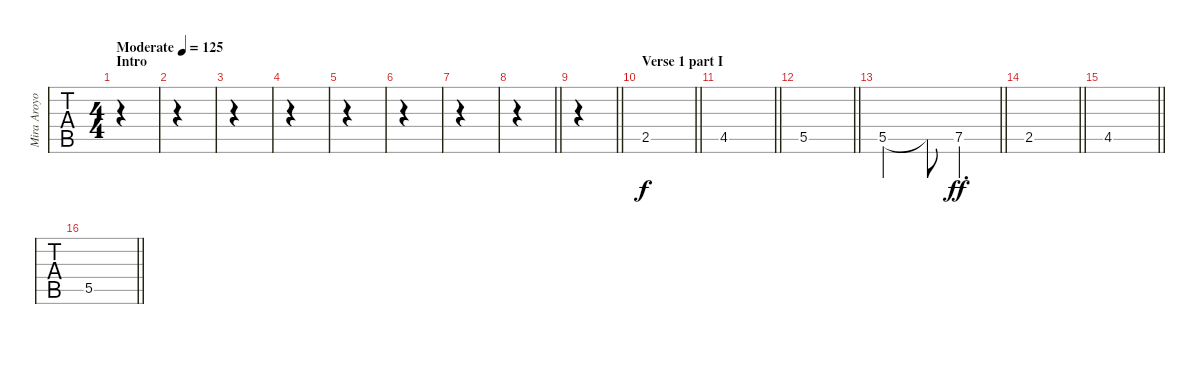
\track ("Mira Aroyo " "Mira Aroyo") {instrument percussiveorgan}
\staff {tabs}
\tuning (E4 B3 G3 D3 A2 E2) {hide}
\ts (4 4)
\section ("" "Intro")
\tempo (125 "Moderate")
\clef g2
\ks c
|
|
|
|
|
|
|
\barLineRight lightlight
|
\barLineRight lightlight
|
\section ("" "Verse 1 part I")
\barLineRight lightlight
2.5.1 |
\barLineRight lightlight
4.5.1 |
\barLineRight lightlight
5.5.1 |
\barLineRight lightlight
5.5.2 5.5{t}.8{dy f} 7.5.4{d dy ff} |
\barLineRight lightlight
2.5.1 |
\barLineRight lightlight
4.5.1 |
\barLineRight lightlight
5.5.1
